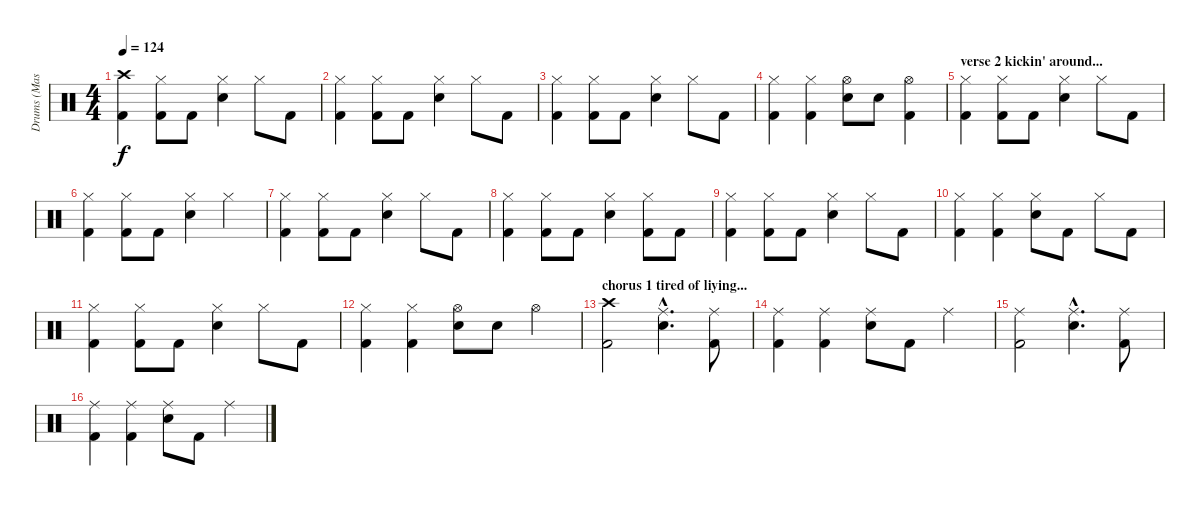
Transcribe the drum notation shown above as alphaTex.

\track ("Drums (Mason)" "Drums (Mas") {instrument percussion}
\staff {score}
\articulation defaults
\ts (4 4)
\tempo 124
\clef neutral
\ks c
("Crash high (hit)" "Kick (hit) 2").4{dy f} ("Hi-Hat (closed)" "Kick (hit) 2").8 "Kick (hit) 2".8 ("Hi-Hat (closed)" "Electric Snare (hit)").4 "Hi-Hat (closed)".8 "Kick (hit) 2".8 |
("Hi-Hat (closed)" "Kick (hit) 2").4 ("Hi-Hat (closed)" "Kick (hit) 2").8 "Kick (hit) 2".8 ("Hi-Hat (closed)" "Electric Snare (hit)").4 "Hi-Hat (closed)".8 "Kick (hit) 2".8 |
("Hi-Hat (closed)" "Kick (hit) 2").4 ("Hi-Hat (closed)" "Kick (hit) 2").8 "Kick (hit) 2".8 ("Hi-Hat (closed)" "Electric Snare (hit)").4 "Hi-Hat (closed)".8 "Kick (hit) 2".8 |
("Hi-Hat (closed)" "Kick (hit) 2").4 ("Hi-Hat (closed)" "Kick (hit) 2").4 ("Hi-Hat (open)" "Electric Snare (hit)").8 "Electric Snare (hit)".8 ("Hi-Hat (open)" "Kick (hit) 2").4 |
\section ("" "verse 2 kickin' around...")
("Hi-Hat (closed)" "Kick (hit) 2").4 ("Hi-Hat (closed)" "Kick (hit) 2").8 "Kick (hit) 2".8 ("Hi-Hat (closed)" "Electric Snare (hit)").4 "Hi-Hat (closed)".8 "Kick (hit) 2".8 |
("Hi-Hat (closed)" "Kick (hit) 2").4 ("Hi-Hat (closed)" "Kick (hit) 2").8 "Kick (hit) 2".8 ("Hi-Hat (closed)" "Electric Snare (hit)").4 "Hi-Hat (closed)".4 |
("Hi-Hat (closed)" "Kick (hit) 2").4 ("Hi-Hat (closed)" "Kick (hit) 2").8 "Kick (hit) 2".8 ("Hi-Hat (closed)" "Electric Snare (hit)").4 "Hi-Hat (closed)".8 "Kick (hit) 2".8 |
("Hi-Hat (closed)" "Kick (hit) 2").4 ("Hi-Hat (closed)" "Kick (hit) 2").8 "Kick (hit) 2".8 ("Hi-Hat (closed)" "Electric Snare (hit)").4 ("Hi-Hat (closed)" "Kick (hit) 2").8 "Kick (hit) 2".8 |
("Hi-Hat (closed)" "Kick (hit) 2").4 ("Hi-Hat (closed)" "Kick (hit) 2").8 "Kick (hit) 2".8 ("Hi-Hat (closed)" "Electric Snare (hit)").4 "Hi-Hat (closed)".8 "Kick (hit) 2".8 |
("Hi-Hat (closed)" "Kick (hit) 2").4 ("Hi-Hat (closed)" "Kick (hit) 2").4 ("Hi-Hat (closed)" "Electric Snare (hit)").8 "Kick (hit) 2".8 "Hi-Hat (closed)".8 "Kick (hit) 2".8 |
("Hi-Hat (closed)" "Kick (hit) 2").4 ("Hi-Hat (closed)" "Kick (hit) 2").8 "Kick (hit) 2".8 ("Hi-Hat (closed)" "Electric Snare (hit)").4 "Hi-Hat (closed)".8 "Kick (hit) 2".8 |
("Hi-Hat (closed)" "Kick (hit) 2").4 ("Hi-Hat (closed)" "Kick (hit) 2").4 ("Hi-Hat (open)" "Electric Snare (hit)").8 "Electric Snare (hit)".8 "Hi-Hat (open)".4 |
\section ("" "chorus 1 tired of liying...")
("Crash high (hit)" "Kick (hit) 2").2 ("Ride (middle)"{hac} "Electric Snare (hit)"{hac}).4{d} ("Ride (middle)" "Kick (hit) 2").8 |
("Ride (middle)" "Kick (hit) 2").4 ("Ride (middle)" "Kick (hit) 2").4 ("Ride (middle)" "Electric Snare (hit)").8 "Kick (hit) 2".8 "Ride (middle)".4 |
("Ride (middle)" "Kick (hit) 2").2 ("Ride (middle)"{hac} "Electric Snare (hit)"{hac}).4{d} ("Ride (middle)" "Kick (hit) 2").8 |
("Ride (middle)" "Kick (hit) 2").4 ("Ride (middle)" "Kick (hit) 2").4 ("Ride (middle)" "Electric Snare (hit)").8 "Kick (hit) 2".8 "Ride (middle)".4
